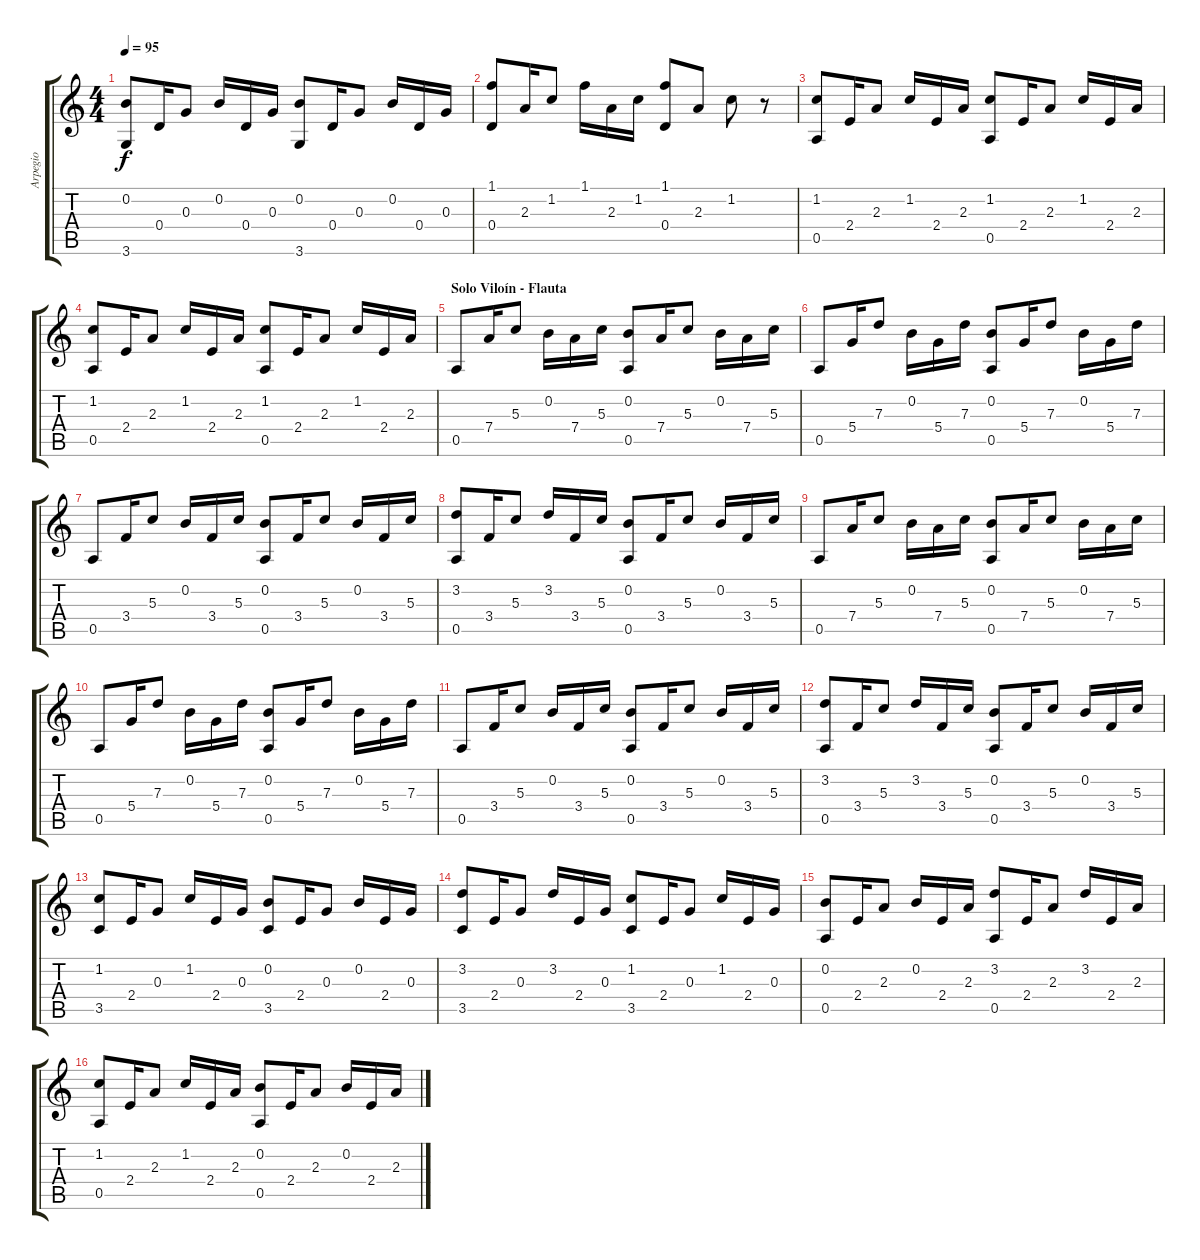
\track ("Arpegio" "Arpegio") {instrument acousticguitarsteel}
\staff {score tabs}
\tuning (E4 B3 G3 D3 A2 E2) {hide}
\ts (4 4)
\tempo 95
\clef g2
\ks c
(0.2 3.6).8{dy f} 0.4.16 0.3.8 0.2.16 0.4.16 0.3.16 (0.2 3.6).8 0.4.16 0.3.8 0.2.16 0.4.16 0.3.16 |
(1.1 0.4).8 2.3.16 1.2.8 1.1.16 2.3.16 1.2.16 (1.1 0.4).8 2.3.8 1.2.8 r.8 |
(1.2 0.5).8 2.4.16 2.3.8 1.2.16 2.4.16 2.3.16 (1.2 0.5).8 2.4.16 2.3.8 1.2.16 2.4.16 2.3.16 |
(1.2 0.5).8 2.4.16 2.3.8 1.2.16 2.4.16 2.3.16 (1.2 0.5).8 2.4.16 2.3.8 1.2.16 2.4.16 2.3.16 |
\section ("" "Solo Viloín - Flauta")
0.5.8 7.4.16 5.3.8 0.2.16 7.4.16 5.3.16 (0.2 0.5).8 7.4.16 5.3.8 0.2.16 7.4.16 5.3.16 |
0.5.8 5.4.16 7.3.8 0.2.16 5.4.16 7.3.16 (0.2 0.5).8 5.4.16 7.3.8 0.2.16 5.4.16 7.3.16 |
0.5.8 3.4.16 5.3.8 0.2.16 3.4.16 5.3.16 (0.2 0.5).8 3.4.16 5.3.8 0.2.16 3.4.16 5.3.16 |
(3.2 0.5).8 3.4.16 5.3.8 3.2.16 3.4.16 5.3.16 (0.2 0.5).8 3.4.16 5.3.8 0.2.16 3.4.16 5.3.16 |
0.5.8 7.4.16 5.3.8 0.2.16 7.4.16 5.3.16 (0.2 0.5).8 7.4.16 5.3.8 0.2.16 7.4.16 5.3.16 |
0.5.8 5.4.16 7.3.8 0.2.16 5.4.16 7.3.16 (0.2 0.5).8 5.4.16 7.3.8 0.2.16 5.4.16 7.3.16 |
0.5.8 3.4.16 5.3.8 0.2.16 3.4.16 5.3.16 (0.2 0.5).8 3.4.16 5.3.8 0.2.16 3.4.16 5.3.16 |
(3.2 0.5).8 3.4.16 5.3.8 3.2.16 3.4.16 5.3.16 (0.2 0.5).8 3.4.16 5.3.8 0.2.16 3.4.16 5.3.16 |
(1.2 3.5).8 2.4.16 0.3.8 1.2.16 2.4.16 0.3.16 (0.2 3.5).8 2.4.16 0.3.8 0.2.16 2.4.16 0.3.16 |
(3.2 3.5).8 2.4.16 0.3.8 3.2.16 2.4.16 0.3.16 (1.2 3.5).8 2.4.16 0.3.8 1.2.16 2.4.16 0.3.16 |
(0.2 0.5).8 2.4.16 2.3.8 0.2.16 2.4.16 2.3.16 (3.2 0.5).8 2.4.16 2.3.8 3.2.16 2.4.16 2.3.16 |
(1.2 0.5).8 2.4.16 2.3.8 1.2.16 2.4.16 2.3.16 (0.2 0.5).8 2.4.16 2.3.8 0.2.16 2.4.16 2.3.16
